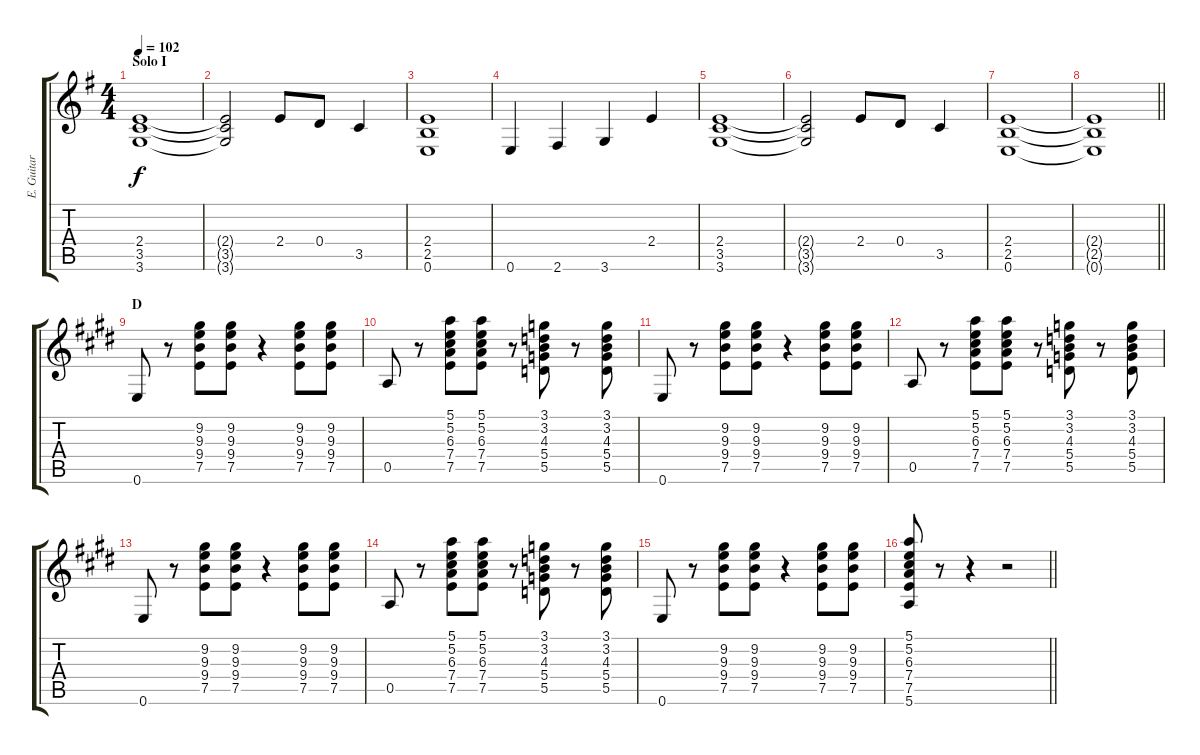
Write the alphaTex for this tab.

\track ("E. Guitar II" "E. Guitar ") {instrument overdrivenguitar}
\staff {score tabs}
\tuning (E4 B3 G3 D3 A2 E2) {hide}
\ts (4 4)
\section ("" "Solo I")
\tempo 102
\clef g2
\ks g
(2.4 3.5 3.6).1{dy f} |
(2.4{t} 3.5{t} 3.6{t}).2 2.4.8 0.4.8 3.5.4 |
(2.4 2.5 0.6).1 |
0.6.4 2.6.4 3.6.4 2.4.4 |
(2.4 3.5 3.6).1 |
(2.4{t} 3.5{t} 3.6{t}).2 2.4.8 0.4.8 3.5.4 |
(2.4 2.5 0.6).1 |
\barLineRight lightlight
(2.4{t} 2.5{t} 0.6{t}).1 |
\section ("" "D")
\ks e
0.6.8 r.8 (9.2 9.3 9.4 7.5).8 (9.2 9.3 9.4 7.5).8 r.4 (9.2 9.3 9.4 7.5).8 (9.2 9.3 9.4 7.5).8 |
0.5.8 r.8 (5.1 5.2 6.3 7.4 7.5).8 (5.1 5.2 6.3 7.4 7.5).8 r.8 (3.1 3.2 4.3 5.4 5.5).8 r.8 (3.1 3.2 4.3 5.4 5.5).8 |
0.6.8 r.8 (9.2 9.3 9.4 7.5).8 (9.2 9.3 9.4 7.5).8 r.4 (9.2 9.3 9.4 7.5).8 (9.2 9.3 9.4 7.5).8 |
0.5.8 r.8 (5.1 5.2 6.3 7.4 7.5).8 (5.1 5.2 6.3 7.4 7.5).8 r.8 (3.1 3.2 4.3 5.4 5.5).8 r.8 (3.1 3.2 4.3 5.4 5.5).8 |
0.6.8 r.8 (9.2 9.3 9.4 7.5).8 (9.2 9.3 9.4 7.5).8 r.4 (9.2 9.3 9.4 7.5).8 (9.2 9.3 9.4 7.5).8 |
0.5.8 r.8 (5.1 5.2 6.3 7.4 7.5).8 (5.1 5.2 6.3 7.4 7.5).8 r.8 (3.1 3.2 4.3 5.4 5.5).8 r.8 (3.1 3.2 4.3 5.4 5.5).8 |
0.6.8 r.8 (9.2 9.3 9.4 7.5).8 (9.2 9.3 9.4 7.5).8 r.4 (9.2 9.3 9.4 7.5).8 (9.2 9.3 9.4 7.5).8 |
\barLineRight lightlight
(5.1 5.2 6.3 7.4 7.5 5.6).8 r.8 r.4 r.2
